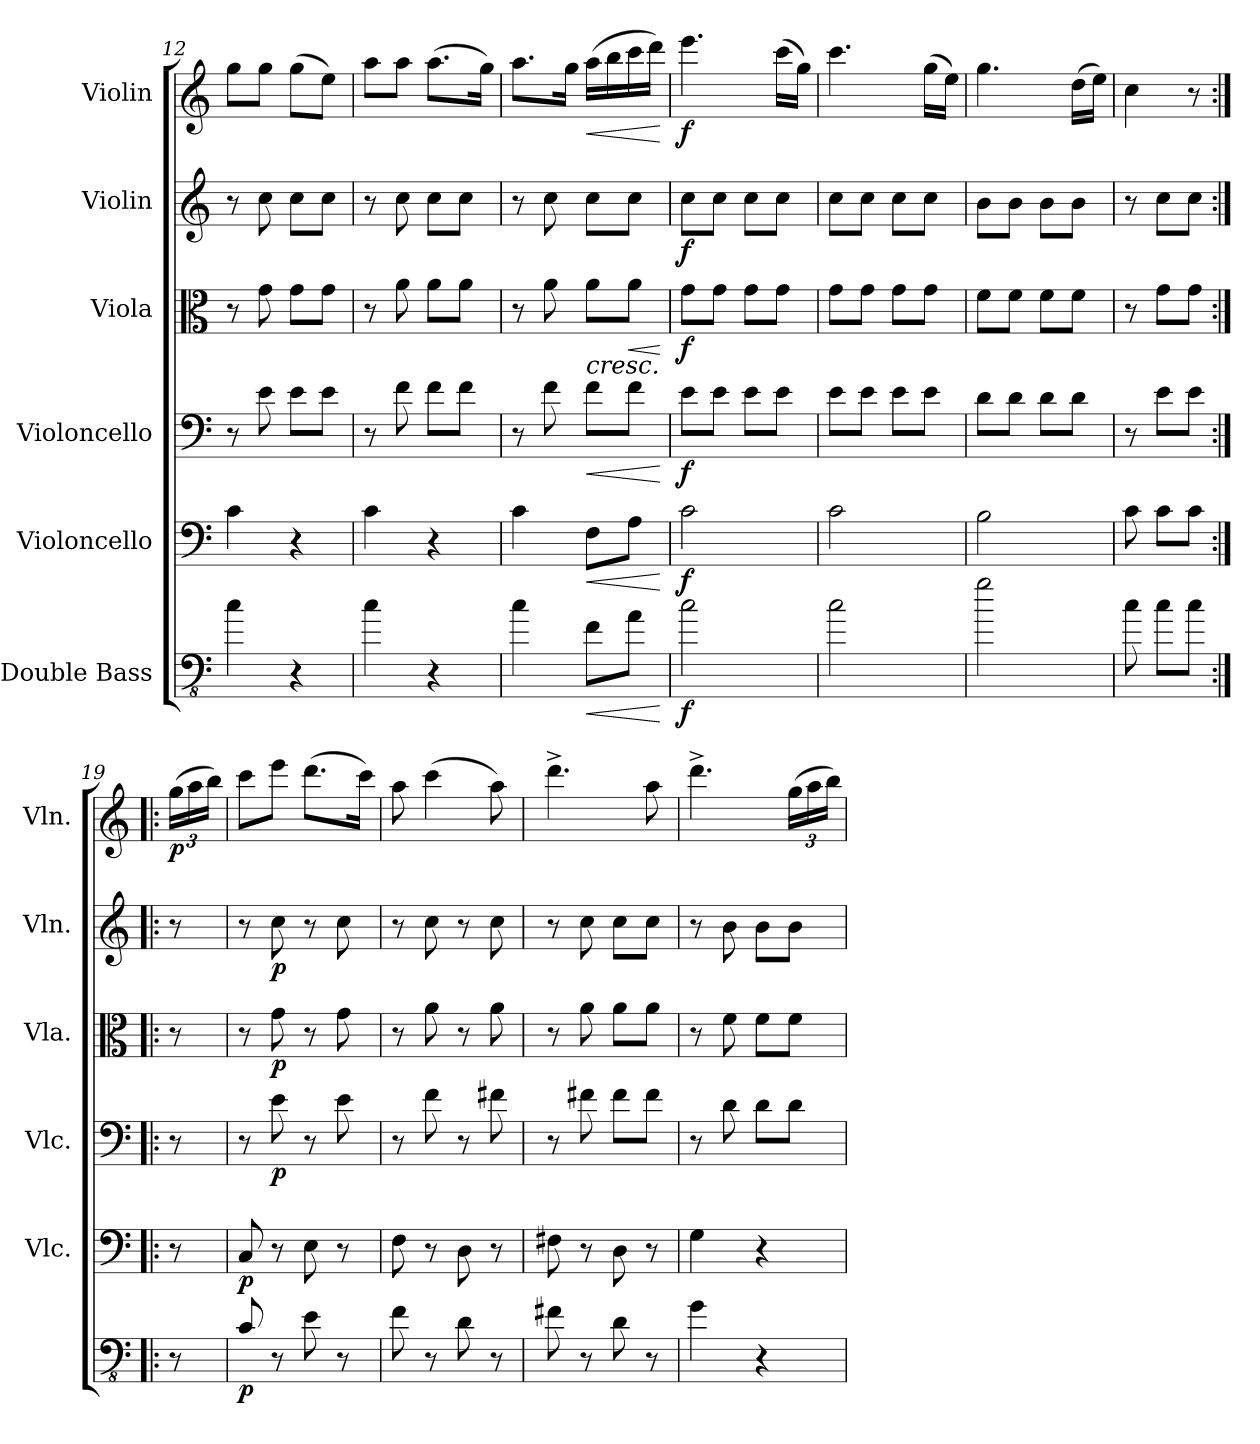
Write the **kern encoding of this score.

**kern	**dynam	**kern	**dynam	**kern	**dynam	**kern	**dynam	**kern	**dynam	**kern	**dynam
*part6	*part6	*part5	*part5	*part4	*part4	*part3	*part3	*part2	*part2	*part1	*part1
*staff6	*staff6	*staff5	*staff5	*staff4	*staff4	*staff3	*staff3	*staff2	*staff2	*staff1	*staff1
*I"Double Bass	*	*I"Violoncello	*	*I"Violoncello	*	*I"Viola	*	*I"Violin	*	*I"Violin	*
*	*	*I'Vlc.	*	*I'Vlc.	*	*I'Vla.	*	*I'Vln.	*	*I'Vln.	*
*clefFv4	*	*clefF4	*	*clefF4	*	*clefC3	*	*clefG2	*	*clefG2	*
*ITrd7c12	*	*	*	*	*	*	*	*	*	*	*
*k[]	*	*k[]	*	*k[]	*	*k[]	*	*k[]	*	*k[]	*
*C:	*	*C:	*	*C:	*	*C:	*	*C:	*	*C:	*
=12	=12	=12	=12	=12	=12	=12	=12	=12	=12	=12	=12
4C\	.	4c\	.	8r	.	8r	.	8r	.	8gg\L	.
.	.	.	.	8e\	.	8g\	.	8cc\	.	8gg\J	.
4r	.	4r	.	8e\L	.	8g\L	.	8cc\L	.	(8gg\L	.
.	.	.	.	8e\J	.	8g\J	.	8cc\J	.	8ee\J)	.
=13	=13	=13	=13	=13	=13	=13	=13	=13	=13	=13	=13
4C\	.	4c\	.	8r	.	8r	.	8r	.	8aa\L	.
.	.	.	.	8f\	.	8a\	.	8cc\	.	8aa\J	.
4r	.	4r	.	8f\L	.	8a\L	.	8cc\L	.	(8.aa\L	.
.	.	.	.	8f\J	.	8a\J	.	8cc\J	.	.	.
.	.	.	.	.	.	.	.	.	.	16gg\Jk)	.
=14	=14	=14	=14	=14	=14	=14	=14	=14	=14	=14	=14
4C\	.	4c\	.	8r	.	8r	.	8r	.	8.aa\L	.
.	.	.	.	8f\	.	8a\	.	8cc\	.	.	.
.	.	.	.	.	.	.	.	.	.	16gg\Jk	.
!	!LO:HP:b	!	!LO:HP:b	!	!LO:HP:b	!	!LO:HP:b	!	!	!	!LO:HP:b
8FF\L	<	8F\L	<	8f\L	<	8a\L	<	8cc\L	.	(16aa\LL	<
.	.	.	.	.	.	.	.	.	.	16bb\	.
!	!	!	!	!	!	!	!LO:HP:b	!	!	!	!
8AA\J	.	8A\J	.	8f\J	.	8a\J	<	8cc\J	.	16ccc\	.
.	.	.	.	.	.	.	.	.	.	16ddd\JJ)	.
.	[	.	[	.	[	.	[ [	.	.	.	[
!!LO:PB:g=z
=15	=15	=15	=15	=15	=15	=15	=15	=15	=15	=15	=15
!	!LO:DY:b	!	!LO:DY:b	!	!LO:DY:b	!	!LO:DY:b	!	!LO:DY:b	!	!LO:DY:b
2C\	f	2c\	f	8e\L	f	8g\L	f	8cc\L	f	4.eee\	f
.	.	.	.	8e\J	.	8g\J	.	8cc\J	.	.	.
.	.	.	.	8e\L	.	8g\L	.	8cc\L	.	.	.
.	.	.	.	8e\J	.	8g\J	.	8cc\J	.	(16ccc\LL	.
.	.	.	.	.	.	.	.	.	.	16gg\JJ)	.
=16	=16	=16	=16	=16	=16	=16	=16	=16	=16	=16	=16
2C\	.	2c\	.	8e\L	.	8g\L	.	8cc\L	.	4.ccc\	.
.	.	.	.	8e\J	.	8g\J	.	8cc\J	.	.	.
.	.	.	.	8e\L	.	8g\L	.	8cc\L	.	.	.
.	.	.	.	8e\J	.	8g\J	.	8cc\J	.	(16gg\LL	.
.	.	.	.	.	.	.	.	.	.	16ee\JJ)	.
=17	=17	=17	=17	=17	=17	=17	=17	=17	=17	=17	=17
2G\	.	2B\	.	8d\L	.	8f\L	.	8b\L	.	4.gg\	.
.	.	.	.	8d\J	.	8f\J	.	8b\J	.	.	.
.	.	.	.	8d\L	.	8f\L	.	8b\L	.	.	.
.	.	.	.	8d\J	.	8f\J	.	8b\J	.	(16dd\LL	.
.	.	.	.	.	.	.	.	.	.	16ee\JJ)	.
=18	=18	=18	=18	=18	=18	=18	=18	=18	=18	=18	=18
8C\	.	8c\	.	8r	.	8r	.	8r	.	4cc\	.
8C\L	.	8c\L	.	8e\L	.	8g\L	.	8cc\L	.	.	.
8C\J	.	8c\J	.	8e\J	.	8g\J	.	8cc\J	.	8r	.
=19:|!|:	=19:|!|:	=19:|!|:	=19:|!|:	=19:|!|:	=19:|!|:	=19:|!|:	=19:|!|:	=19:|!|:	=19:|!|:	=19:|!|:	=19:|!|:
*	*	*	*	*	*	*	*	*	*	*Xbrackettup	*
!	!	!	!	!	!	!	!	!	!	!	!LO:DY:b
8r	.	8r	.	8r	.	8r	.	8r	.	(24gg\LL	p
.	.	.	.	.	.	.	.	.	.	24aa\	.
.	.	.	.	.	.	.	.	.	.	24bb\JJ)	.
=20	=20	=20	=20	=20	=20	=20	=20	=20	=20	=20	=20
!	!LO:DY:b	!	!LO:DY:b	!	!	!	!	!	!	!	!
8CC/	p	8C/	p	8r	.	8r	.	8r	.	8ccc\L	.
!	!	!	!	!	!LO:DY:b	!	!LO:DY:b	!	!LO:DY:b	!	!
8r	.	8r	.	8e\	p	8g\	p	8cc\	p	8eee\J	.
8EE\	.	8E\	.	8r	.	8r	.	8r	.	(8.ddd\L	.
8r	.	8r	.	8e\	.	8g\	.	8cc\	.	.	.
.	.	.	.	.	.	.	.	.	.	16ccc\Jk)	.
=21	=21	=21	=21	=21	=21	=21	=21	=21	=21	=21	=21
8FF\	.	8F\	.	8r	.	8r	.	8r	.	8aa\	.
8r	.	8r	.	8f\	.	8a\	.	8cc\	.	(4ccc\	.
8DD\	.	8D\	.	8r	.	8r	.	8r	.	.	.
8r	.	8r	.	8f#X\	.	8a\	.	8cc\	.	8aa\)	.
=22	=22	=22	=22	=22	=22	=22	=22	=22	=22	=22	=22
8FF#X\	.	8F#X\	.	8r	.	8r	.	8r	.	4.ddd^\	.
8r	.	8r	.	8f#X\	.	8a\	.	8cc\	.	.	.
8DD\	.	8D\	.	8f#\L	.	8a\L	.	8cc\L	.	.	.
8r	.	8r	.	8f#\J	.	8a\J	.	8cc\J	.	8aa\	.
!!LO:LB:g=z
=23	=23	=23	=23	=23	=23	=23	=23	=23	=23	=23	=23
4GG\	.	4G\	.	8r	.	8r	.	8r	.	4.ddd^\	.
.	.	.	.	8d\	.	8f\	.	8b\	.	.	.
4r	.	4r	.	8d\L	.	8f\L	.	8b\L	.	.	.
.	.	.	.	8d\J	.	8f\J	.	8b\J	.	(24gg\LL	.
.	.	.	.	.	.	.	.	.	.	24aa\	.
.	.	.	.	.	.	.	.	.	.	24bb\JJ)	.
=	=	=	=	=	=	=	=	=	=	=	=
*-	*-	*-	*-	*-	*-	*-	*-	*-	*-	*-	*-
